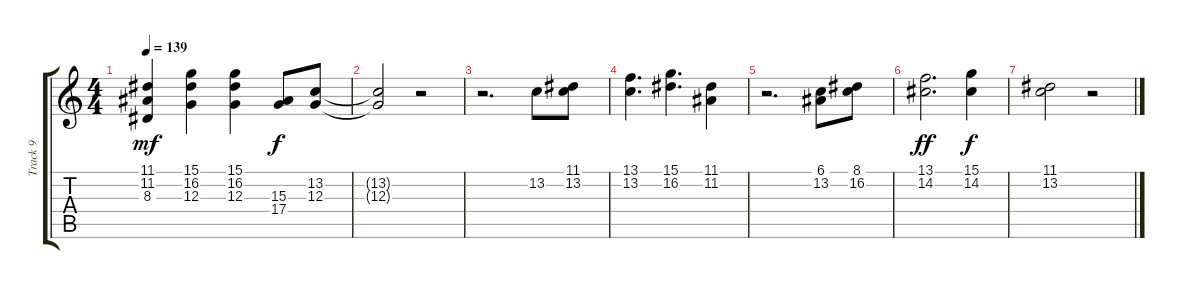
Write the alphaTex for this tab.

\track ("Track 9" "Track 9") {instrument oboe}
\staff {score tabs}
\tuning (E4 B3 G3 D3 A2 E2) {hide}
\ts (4 4)
\tempo 139
\clef g2
\ks c
(11.1 11.2 8.3).4{dy mf} (15.1 16.2 12.3).4 (15.1 16.2 12.3).4 (15.3 17.4).8{dy f} (13.2 12.3).8 |
(13.2{t} 12.3{t}).2 r.2 |
r.2{d} 13.2.8 (11.1 13.2).8 |
(13.1 13.2).4{d} (15.1 16.2).4{d} (11.1 11.2).4 |
r.2{d} (6.1 13.2).8 (8.1 16.2).8 |
(13.1 14.2).2{d dy ff} (15.1 14.2).4{dy f} |
(11.1 13.2).2 r.2
